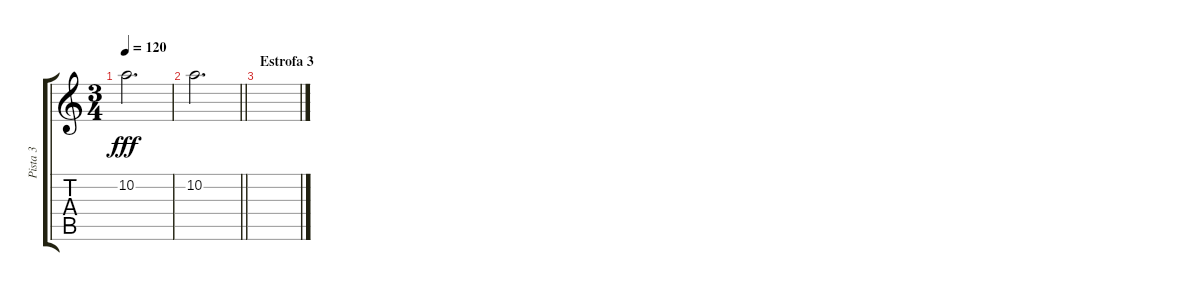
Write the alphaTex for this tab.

\track ("Pista 3" "Pista 3") {instrument overdrivenguitar}
\staff {score tabs}
\tuning (E4 B3 G3 D3 A2 E2) {hide}
\ts (3 4)
\tempo 120
\clef g2
\ks c
10.2.2{d dy fff} |
\barLineRight lightlight
10.2.2{d} |
\section ("" "Estrofa 3")
